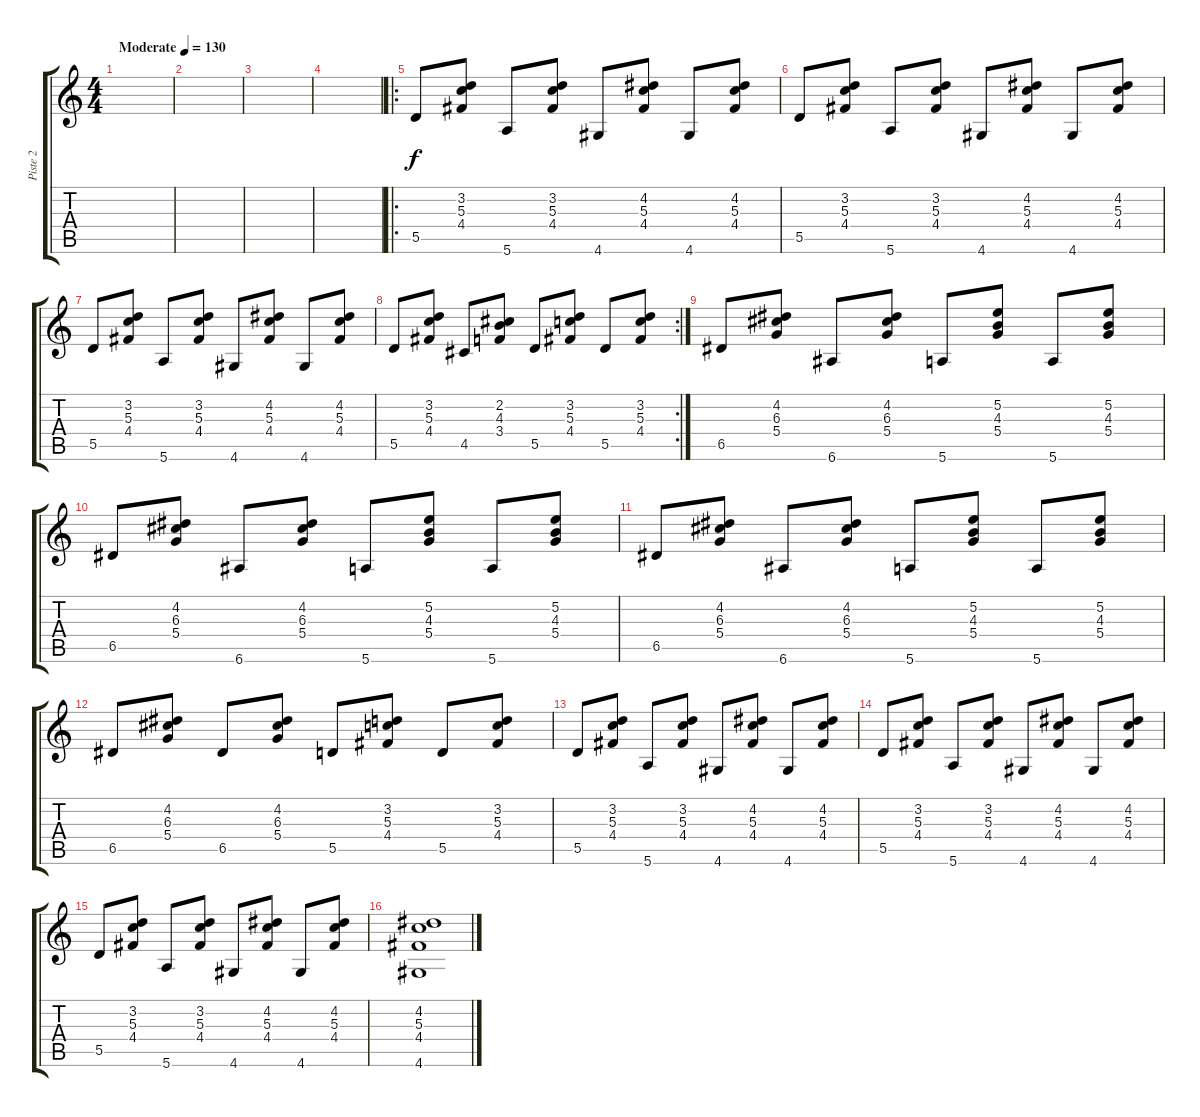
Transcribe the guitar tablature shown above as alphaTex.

\track ("Piste 2" "Piste 2") {instrument acousticguitarsteel}
\staff {score tabs}
\tuning (E4 B3 G3 D3 A2 E2) {hide}
\ts (4 4)
\tempo (130 "Moderate")
\clef g2
\ks c
|
|
|
|
\ro
5.5.8 (3.2 5.3 4.4).8 5.6.8 (3.2 5.3 4.4).8 4.6.8 (4.2 5.3 4.4).8 4.6.8 (4.2 5.3 4.4).8 |
5.5.8 (3.2 5.3 4.4).8 5.6.8 (3.2 5.3 4.4).8 4.6.8 (4.2 5.3 4.4).8 4.6.8 (4.2 5.3 4.4).8 |
5.5.8 (3.2 5.3 4.4).8 5.6.8 (3.2 5.3 4.4).8 4.6.8 (4.2 5.3 4.4).8 4.6.8 (4.2 5.3 4.4).8 |
\rc 2
5.5.8 (3.2 5.3 4.4).8 4.5.8 (2.2 4.3 3.4).8 5.5.8 (3.2 5.3 4.4).8 5.5.8 (3.2 5.3 4.4).8 |
6.5.8 (4.2 6.3 5.4).8 6.6.8 (4.2 6.3 5.4).8 5.6.8 (5.2 4.3 5.4).8 5.6.8 (5.2 4.3 5.4).8 |
6.5.8 (4.2 6.3 5.4).8 6.6.8 (4.2 6.3 5.4).8 5.6.8 (5.2 4.3 5.4).8 5.6.8 (5.2 4.3 5.4).8 |
6.5.8 (4.2 6.3 5.4).8 6.6.8 (4.2 6.3 5.4).8 5.6.8 (5.2 4.3 5.4).8 5.6.8 (5.2 4.3 5.4).8 |
6.5.8 (4.2 6.3 5.4).8 6.5.8 (4.2 6.3 5.4).8 5.5.8 (3.2 5.3 4.4).8 5.5.8 (3.2 5.3 4.4).8 |
5.5.8 (3.2 5.3 4.4).8 5.6.8 (3.2 5.3 4.4).8 4.6.8 (4.2 5.3 4.4).8 4.6.8 (4.2 5.3 4.4).8 |
5.5.8 (3.2 5.3 4.4).8 5.6.8 (3.2 5.3 4.4).8 4.6.8 (4.2 5.3 4.4).8 4.6.8 (4.2 5.3 4.4).8 |
5.5.8 (3.2 5.3 4.4).8 5.6.8 (3.2 5.3 4.4).8 4.6.8 (4.2 5.3 4.4).8 4.6.8 (4.2 5.3 4.4).8 |
(4.2 5.3 4.4 4.6).1
